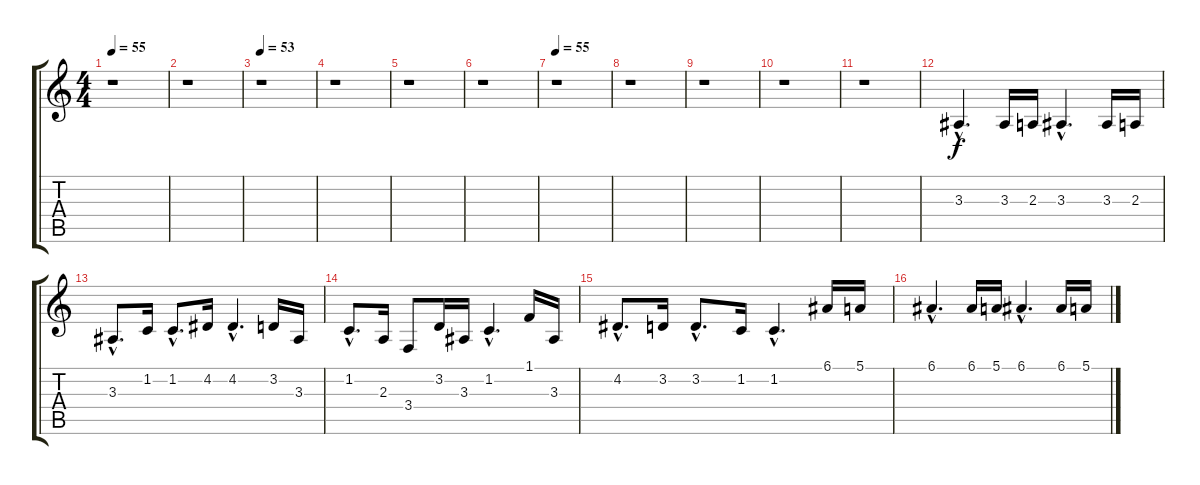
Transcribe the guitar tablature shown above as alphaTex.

\track "" {instrument cello}
\staff {score tabs}
\tuning (E4 B3 G3 D3 A2 E2) {hide}
\ts (4 4)
\tempo 55
\clef g2
\ks c
r.1{dy f} |
r.1 |
\tempo 53
r.1 |
r.1 |
r.1 |
r.1 |
\tempo 55
r.1 |
r.1 |
r.1 |
r.1 |
r.1 |
3.3{hac}.4{d} 3.3.16 2.3.16 3.3{hac}.4{d} 3.3.16 2.3.16 |
3.3{hac}.8{d} 1.2.16 1.2{hac}.8{d} 4.2.16 4.2{hac}.4{d} 3.2.16 3.3.16 |
1.2{hac}.8{d} 2.3.16 3.4.8 3.2.16 3.3.16 1.2{hac}.4{d} 1.1.16 3.3.16 |
4.2{hac}.8{d} 3.2.16 3.2{hac}.8{d} 1.2.16 1.2{hac}.4{d} 6.1.16{volume 9} 5.1.16 |
6.1{hac}.4{d} 6.1.16 5.1.16 6.1{hac}.4{d} 6.1.16 5.1.16
